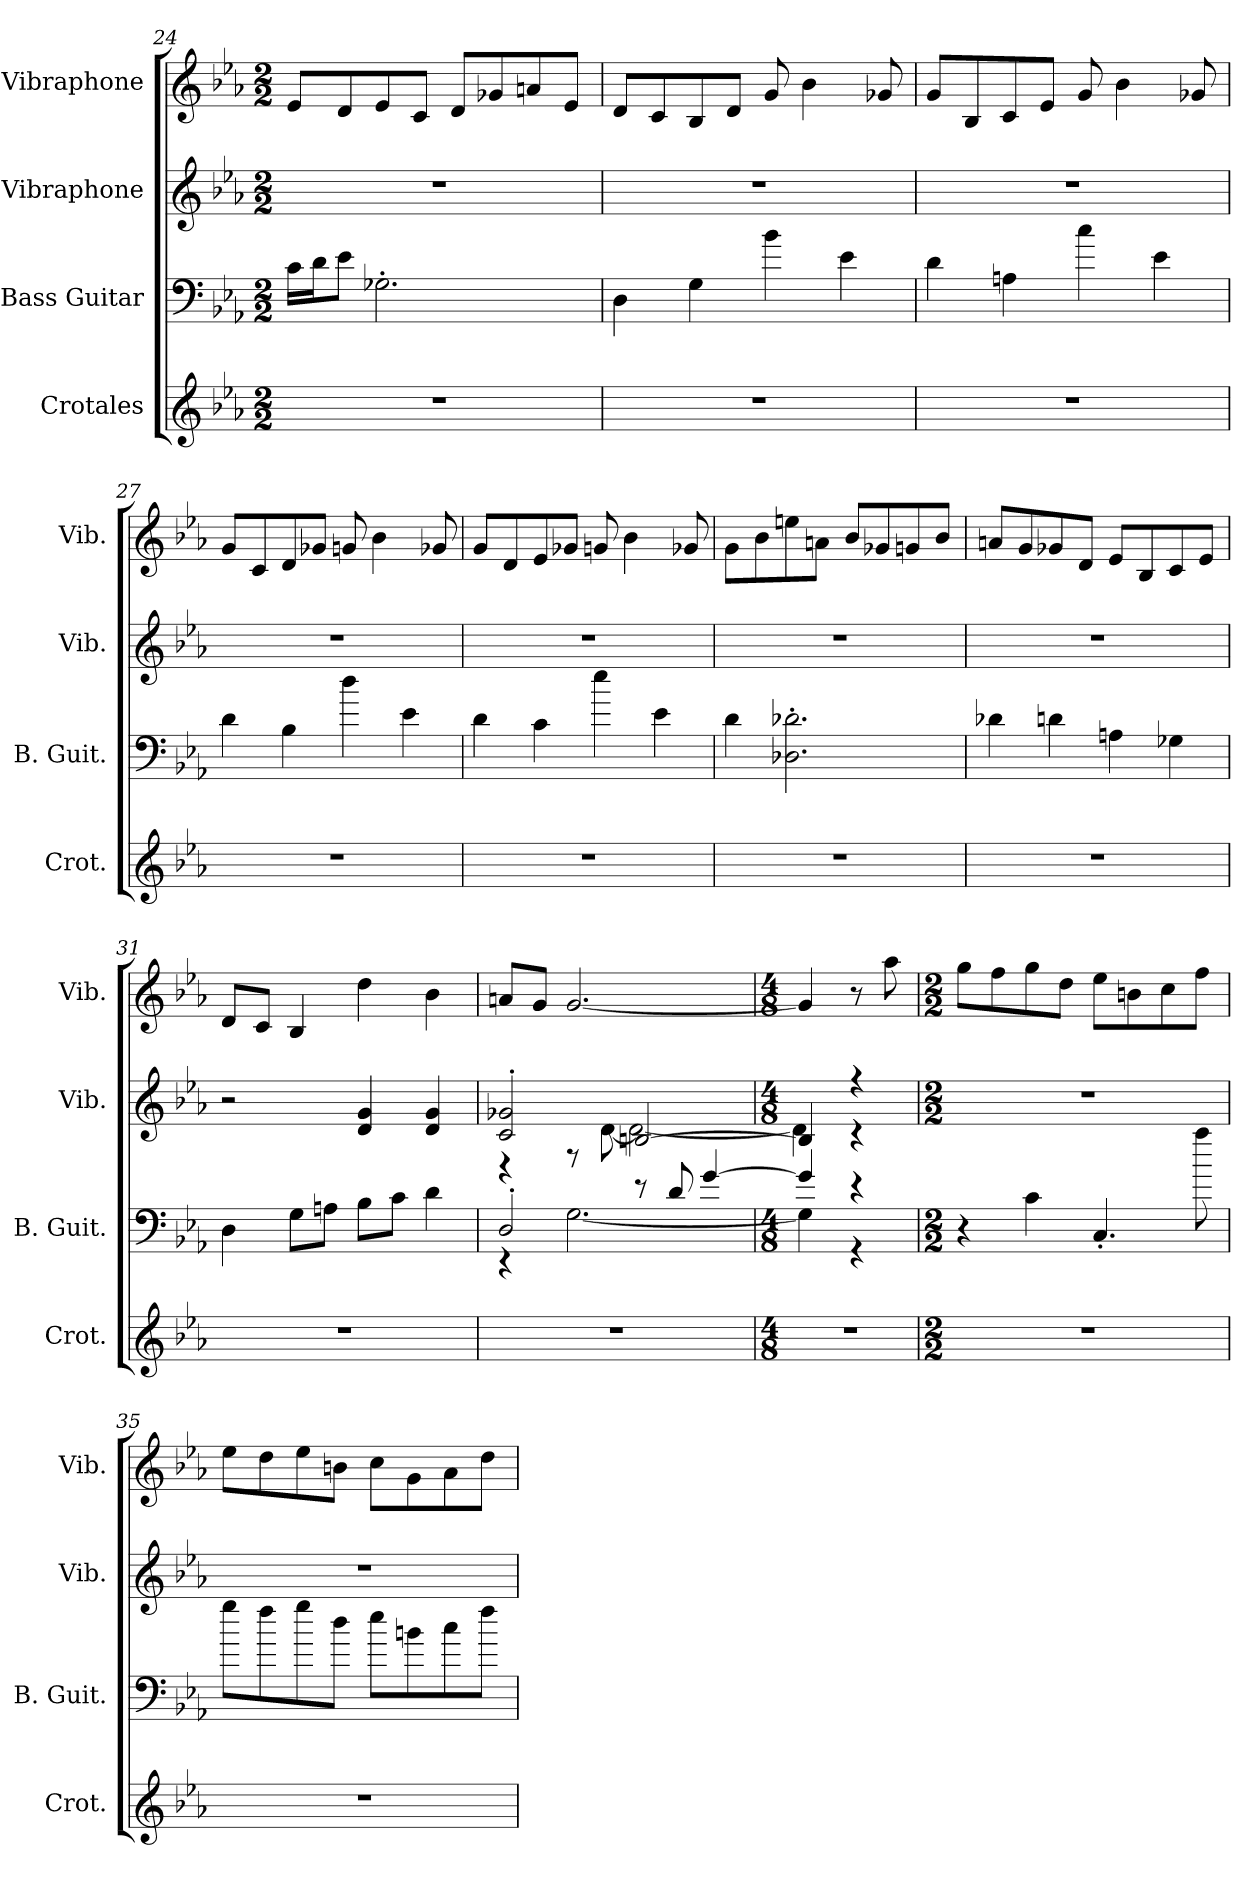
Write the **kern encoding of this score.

**kern	**kern	**kern	**kern
*part4	*part3	*part2	*part1
*staff4	*staff3	*staff2	*staff1
*I"Crotales	*I"Bass Guitar	*I"Vibraphone	*I"Vibraphone
*I'Crot.	*I'B. Guit.	*I'Vib.	*I'Vib.
*clefG2	*clefF4	*clefG2	*clefG2
*ITrd-14c-24	*ITrd7c12	*	*
*k[b-e-a-]	*k[b-e-a-]	*k[b-e-a-]	*k[b-e-a-]
*M2/2	*M2/2	*M2/2	*M2/2
=24	=24	=24	=24
1r	16C\LL	1r	8e-/L
.	16D\J	.	.
.	8E-\J	.	8d/
.	2.GG-X'\	.	8e-/
.	.	.	8c/J
.	.	.	8d/L
.	.	.	8g-X/
.	.	.	8an/
.	.	.	8e-/J
!!LO:LB:g=z
=25	=25	=25	=25
1r	4DD\	1r	8d/L
.	.	.	8c/
.	4GG\	.	8B-/
.	.	.	8d/J
.	4B-\	.	8g/
.	.	.	4b-\
.	4E-\	.	.
.	.	.	8g-X/
=26	=26	=26	=26
1r	4D\	1r	8g/L
.	.	.	8B-/
.	4AAn\	.	8c/
.	.	.	8e-/J
.	4c\	.	8g/
.	.	.	4b-\
.	4E-\	.	.
.	.	.	8g-X/
=27	=27	=27	=27
1r	4D\	1r	8g/L
.	.	.	8c/
.	4BB-\	.	8d/
.	.	.	8g-X/J
.	4d\	.	8gn/
.	.	.	4b-\
.	4E-\	.	.
.	.	.	8g-X/
=28	=28	=28	=28
1r	4D\	1r	8g/L
.	.	.	8d/
.	4C\	.	8e-/
.	.	.	8g-X/J
.	4e-\	.	8gn/
.	.	.	4b-\
.	4E-\	.	.
.	.	.	8g-X/
!!LO:PB:g=z
=29	=29	=29	=29
1r	4D\	1r	8g\L
.	.	.	8b-\
.	2.DD-X\' 2.D-X\'	.	8een\
.	.	.	8an\J
.	.	.	8b-/L
.	.	.	8g-X/
.	.	.	8gn/
.	.	.	8b-/J
=30	=30	=30	=30
1r	4D-X\	1r	8an/L
.	.	.	8g/
.	4Dn\	.	8g-X/
.	.	.	8d/J
.	4AAn\	.	8e-/L
.	.	.	8B-/
.	4GG-X\	.	8c/
.	.	.	8e-/J
=31	=31	=31	=31
1r	4DD\	2r	8d/L
.	.	.	8c/J
.	8GG\L	.	4B-/
.	8AAn\J	.	.
.	8BB-\L	4d/ 4g/	4dd\
.	8C\J	.	.
.	4D\	4d/ 4g/	4b-\
=32	=32	=32	=32
*	*^	*^	*
1r	2DD'/	4r	2c/' 2g-X/'	4r	8an/L
.	.	.	.	.	8g/J
.	.	[2.GG\	.	8r	[2.g/
.	.	.	.	[8d\	.
.	8r	.	[2Bn/	2d\_	.
.	8D/	.	.	.	.
.	[4G/	.	.	.	.
!!LO:LB:g=z
=33	=33	=33	=33	=33	=33
*M4/8	*M4/8	*	*M4/8	*	*M4/8
2r	4G/]	4GG\]	4B/]	4d\]	4g/]
.	4r	4r	4r	4r	8r
.	.	.	.	.	8aa-\
*	*v	*v	*	*	*
*	*	*v	*v	*
=34	=34	=34	=34
*M2/2	*M2/2	*M2/2	*M2/2
1r	4r	1r	8gg\L
.	.	.	8ff\
.	4C\	.	8gg\
.	.	.	8dd\J
.	4.CC'/	.	8ee-\L
.	.	.	8bn\
.	.	.	8cc\
.	8a-\	.	8ff\J
=35	=35	=35	=35
1r	8g\L	1r	8ee-\L
.	8f\	.	8dd\
.	8g\	.	8ee-\
.	8d\J	.	8bn\J
.	8e-\L	.	8cc\L
.	8Bn\	.	8g\
.	8c\	.	8a-\
.	8f\J	.	8dd\J
=	=	=	=
*-	*-	*-	*-
